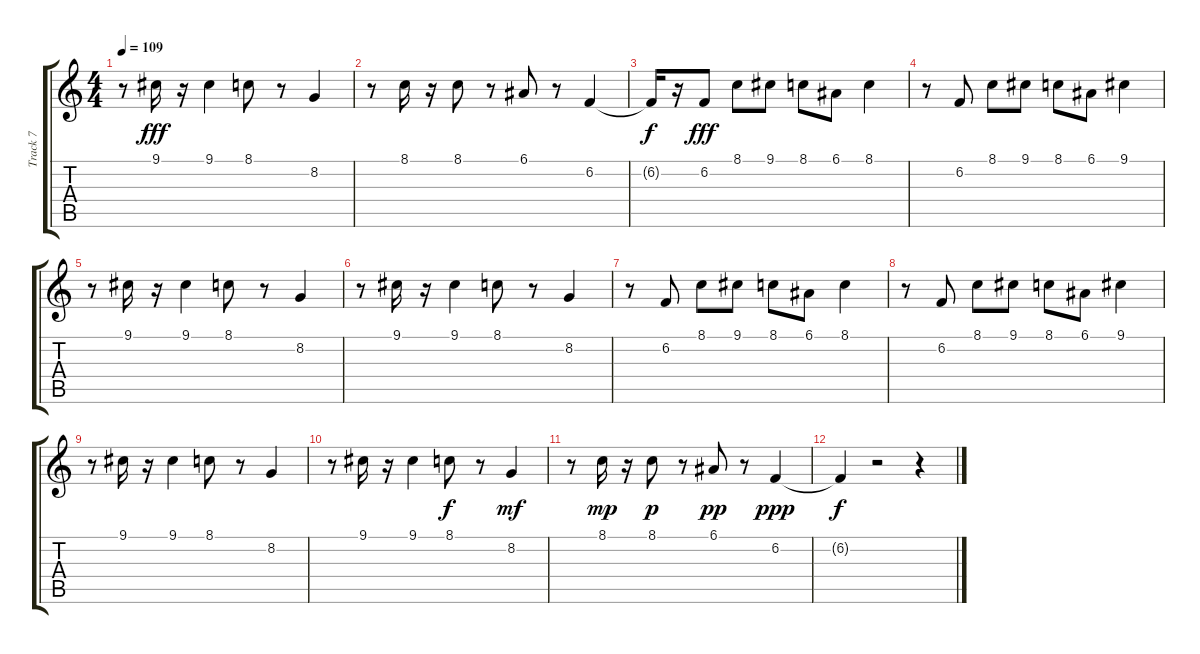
\track ("Track 7" "Track 7") {instrument lead1square}
\staff {score tabs}
\tuning (E4 B3 G3 D3 A2 E2) {hide}
\ts (4 4)
\tempo 109
\clef g2
\ks c
r.8{dy fff} 9.1.16 r.16 9.1.4 8.1.8 r.8 8.2.4 |
r.8 8.1.16 r.16 8.1.8 r.8 6.1.8 r.8 6.2.4 |
6.2{t}.16{dy f} r.16 6.2.8{dy fff} 8.1.8 9.1.8 8.1.8 6.1.8 8.1.4 |
r.8 6.2.8 8.1.8 9.1.8 8.1.8 6.1.8 9.1.4 |
r.8 9.1.16 r.16 9.1.4 8.1.8 r.8 8.2.4 |
r.8 9.1.16 r.16 9.1.4 8.1.8 r.8 8.2.4 |
r.8 6.2.8 8.1.8 9.1.8 8.1.8 6.1.8 8.1.4 |
r.8 6.2.8 8.1.8 9.1.8 8.1.8 6.1.8 9.1.4 |
r.8 9.1.16 r.16 9.1.4 8.1.8 r.8 8.2.4 |
r.8 9.1.16 r.16 9.1.4 8.1.8{dy f} r.8 8.2.4{dy mf} |
r.8 8.1.16{dy mp} r.16 8.1.8{dy p} r.8 6.1.8{dy pp} r.8 6.2.4{dy ppp} |
6.2{t}.4{dy f} r.2 r.4
